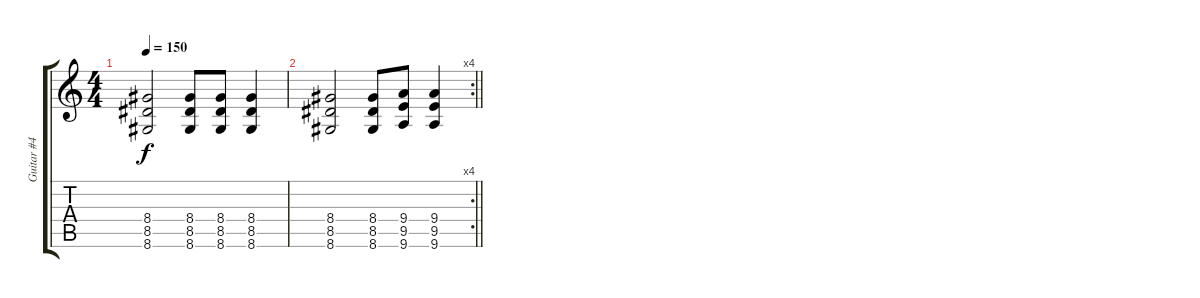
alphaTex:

\track ("Guitar #4" "Guitar #4") {instrument distortionguitar}
\staff {score tabs}
\tuning (D4 A3 F3 C3 G2 C2) {hide}
\ts (4 4)
\tempo 150
\clef g2
\ks c
(8.4 8.5 8.6).2{dy f} (8.4 8.5 8.6).8 (8.4 8.5 8.6).8 (8.4 8.5 8.6).4 |
\rc 4
\barLineRight lightlight
(8.4 8.5 8.6).2 (8.4 8.5 8.6).8 (9.4 9.5 9.6).8 (9.4 9.5 9.6).4
